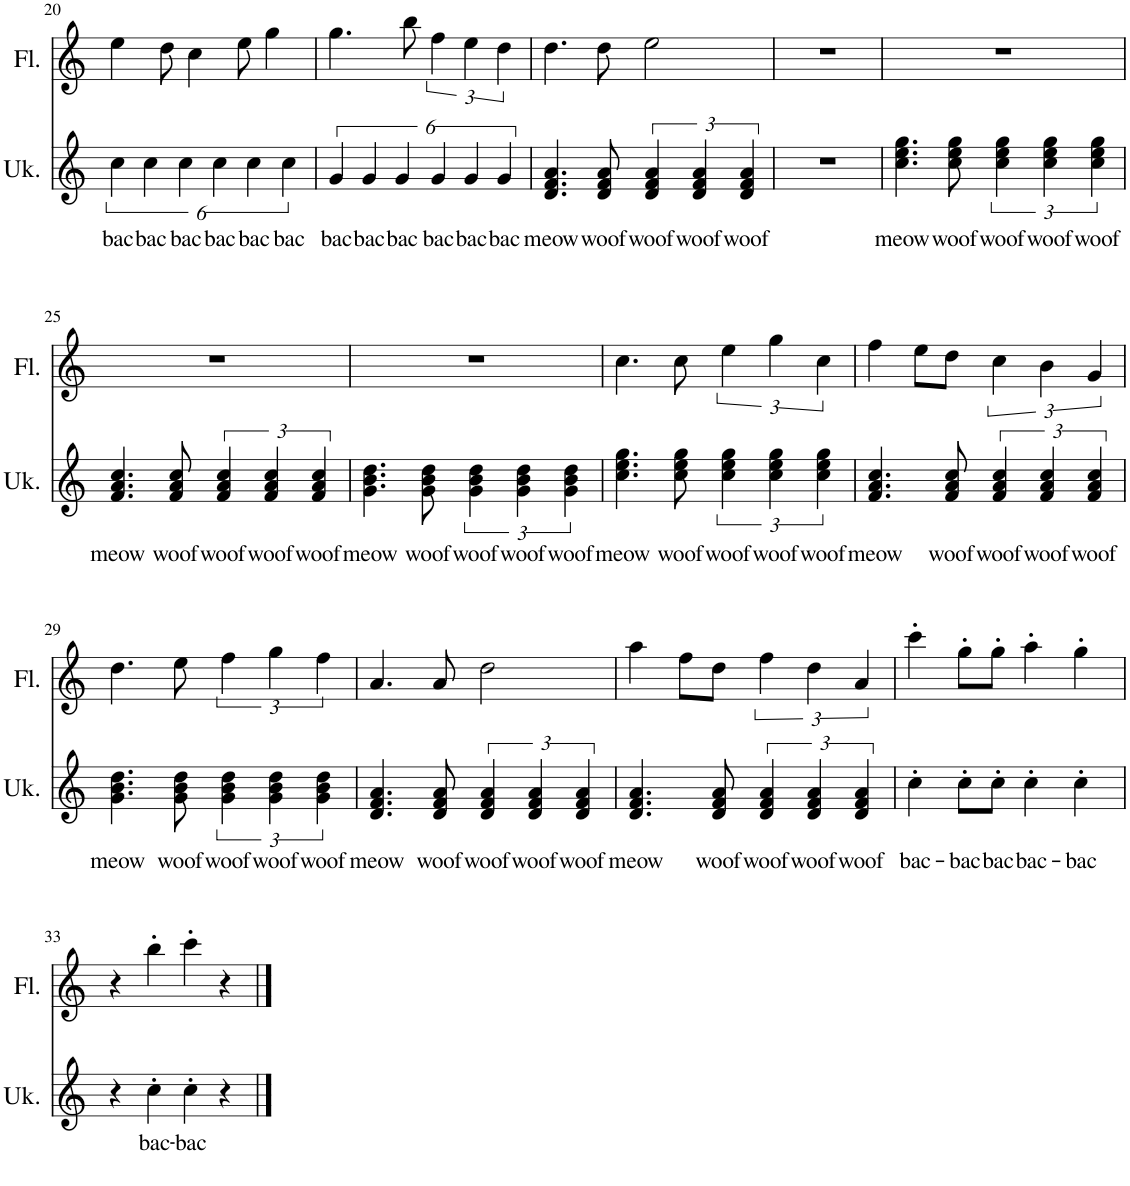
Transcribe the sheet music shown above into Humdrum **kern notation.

**kern	**text	**kern
*part2	*part2	*part1
*staff2	*staff2	*staff1
*I"Ukulele	*	*I"Flute
*I'Uk.	*	*I'Fl.
!!LO:PB:g=z
*clefG2	*	*clefG2
*k[]	*	*k[]
*M4/4	*	*M4/4
=20	=20	=20
!	!LO:LY:b	!
6cc\	bac-	4ee\
!	!LO:LY:b	!
6cc\	-bac-	.
.	.	8dd\
!	!LO:LY:b	!
6cc\	-bac-	.
.	.	4cc\
!	!LO:LY:b	!
6cc\	-bac-	.
.	.	8ee\
!	!LO:LY:b	!
6cc\	-bac-	.
.	.	4gg\
!	!LO:LY:b	!
6cc\	-bac	.
=21	=21	=21
!	!LO:LY:b	!
6g/	bac-	4.gg\
!	!LO:LY:b	!
6g/	-bac-	.
!	!LO:LY:b	!
6g/	-bac-	.
.	.	8bb\
!	!LO:LY:b	!
6g/	-bac-	6ff\
!	!LO:LY:b	!
6g/	-bac-	6ee\
!	!LO:LY:b	!
6g/	-bac	6dd\
=22	=22	=22
!	!LO:LY:b	!
4.d/ 4.f/ 4.a/	meow	4.dd\
!	!LO:LY:b	!
8d/ 8f/ 8a/	woof-	8dd\
!	!LO:LY:b	!
6d/ 6f/ 6a/	-woof-	2ee\
!	!LO:LY:b	!
6d/ 6f/ 6a/	-woof-	.
!	!LO:LY:b	!
6d/ 6f/ 6a/	-woof	.
=23	=23	=23
1r	.	1r
=24	=24	=24
!	!LO:LY:b	!
4.cc\ 4.ee\ 4.gg\	meow	1r
!	!LO:LY:b	!
8cc\ 8ee\ 8gg\	woof-	.
!	!LO:LY:b	!
6cc\ 6ee\ 6gg\	-woof-	.
!	!LO:LY:b	!
6cc\ 6ee\ 6gg\	-woof-	.
!	!LO:LY:b	!
6cc\ 6ee\ 6gg\	-woof	.
!!LO:LB:g=z
=25	=25	=25
!	!LO:LY:b	!
4.f/ 4.a/ 4.cc/	meow	1r
!	!LO:LY:b	!
8f/ 8a/ 8cc/	woof-	.
!	!LO:LY:b	!
6f/ 6a/ 6cc/	-woof-	.
!	!LO:LY:b	!
6f/ 6a/ 6cc/	-woof-	.
!	!LO:LY:b	!
6f/ 6a/ 6cc/	-woof	.
=26	=26	=26
!	!LO:LY:b	!
4.g\ 4.b\ 4.dd\	meow	1r
!	!LO:LY:b	!
8g\ 8b\ 8dd\	woof-	.
!	!LO:LY:b	!
6g\ 6b\ 6dd\	-woof-	.
!	!LO:LY:b	!
6g\ 6b\ 6dd\	-woof-	.
!	!LO:LY:b	!
6g\ 6b\ 6dd\	-woof-	.
=27	=27	=27
!	!LO:LY:b	!
4.cc\ 4.ee\ 4.gg\	-meow	4.cc\
!	!LO:LY:b	!
8cc\ 8ee\ 8gg\	woof-	8cc\
!	!LO:LY:b	!
6cc\ 6ee\ 6gg\	-woof-	6ee\
!	!LO:LY:b	!
6cc\ 6ee\ 6gg\	-woof-	6gg\
!	!LO:LY:b	!
6cc\ 6ee\ 6gg\	-woof-	6cc\
=28	=28	=28
!	!LO:LY:b	!
4.f/ 4.a/ 4.cc/	-meow	4ff\
.	.	8ee\L
!	!LO:LY:b	!
8f/ 8a/ 8cc/	woof-	8dd\J
!	!LO:LY:b	!
6f/ 6a/ 6cc/	-woof-	6cc\
!	!LO:LY:b	!
6f/ 6a/ 6cc/	-woof-	6b\
!	!LO:LY:b	!
6f/ 6a/ 6cc/	-woof	6g/
!!LO:LB:g=z
=29	=29	=29
!	!LO:LY:b	!
4.g\ 4.b\ 4.dd\	meow	4.dd\
!	!LO:LY:b	!
8g\ 8b\ 8dd\	woof-	8ee\
!	!LO:LY:b	!
6g\ 6b\ 6dd\	-woof-	6ff\
!	!LO:LY:b	!
6g\ 6b\ 6dd\	-woof-	6gg\
!	!LO:LY:b	!
6g\ 6b\ 6dd\	-woof	6ff\
=30	=30	=30
!	!LO:LY:b	!
4.d/ 4.f/ 4.a/	meow	4.a/
!	!LO:LY:b	!
8d/ 8f/ 8a/	woof-	8a/
!	!LO:LY:b	!
6d/ 6f/ 6a/	-woof-	2dd\
!	!LO:LY:b	!
6d/ 6f/ 6a/	-woof-	.
!	!LO:LY:b	!
6d/ 6f/ 6a/	-woof	.
=31	=31	=31
!	!LO:LY:b	!
4.d/ 4.f/ 4.a/	meow	4aa\
.	.	8ff\L
!	!LO:LY:b	!
8d/ 8f/ 8a/	woof-	8dd\J
!	!LO:LY:b	!
6d/ 6f/ 6a/	-woof-	6ff\
!	!LO:LY:b	!
6d/ 6f/ 6a/	-woof-	6dd\
!	!LO:LY:b	!
6d/ 6f/ 6a/	-woof	6a/
=32	=32	=32
!	!LO:LY:b	!
4cc'\	bac-	4ccc'\
!	!LO:LY:b	!
8cc'\L	-bac-	8gg'\L
!	!LO:LY:b	!
8cc'\J	-bac-	8gg'\J
!	!LO:LY:b	!
4cc'\	-bac-	4aa'\
!	!LO:LY:b	!
4cc'\	-bac	4gg'\
!!LO:LB:g=z
=33	=33	=33
4r	.	4r
!	!LO:LY:b	!
4cc'\	bac-	4bb'\
!	!LO:LY:b	!
4cc'\	-bac	4ccc'\
4r	.	4r
==	==	==
*-	*-	*-
